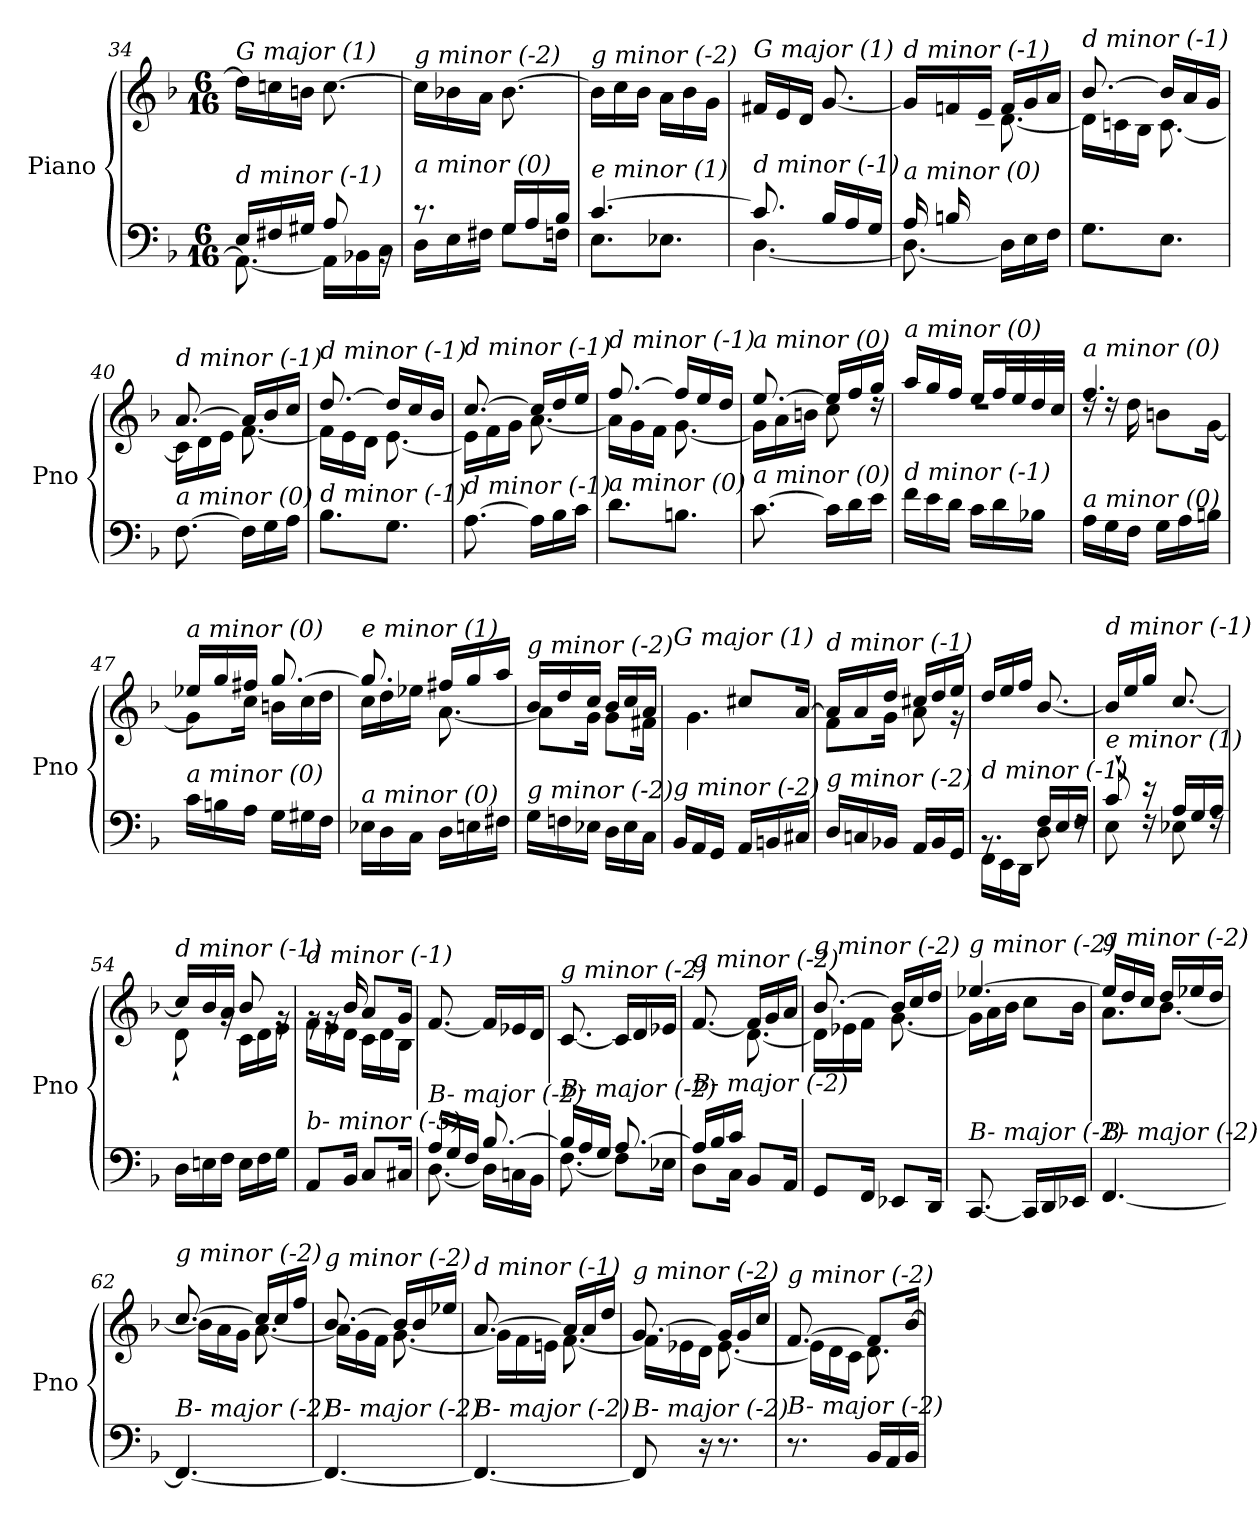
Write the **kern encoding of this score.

**kern	**kern
*part1	*part1
*staff2	*staff1
*I"Piano	*
*I'Pno	*
*clefF4	*clefG2
*k[b-]	*k[b-]
*M6/16	*M6/16
=34	=34
*^	*
!	!	!LO:TX:i:t=G major (1)
!LO:TX:i:t=d minor (-1)	!	!
16E/LL	8.AA\_	16dd\LL]
16F#X/	.	16ccn\
16G#X/JJ	.	16bn\JJ
8A/	16AA\LL]	[8.cc\
.	16BB-X\	.
16rBB	16C\JJ	.
=35	=35	=35
!	!	!LO:TX:i:t=g minor (-2)
!LO:TX:i:t=a minor (0)	!	!
8.r	16D\LL	16cc\LL]
.	16E\	16b-X\
.	16F#X\JJ	16a\JJ
16G/LL	8G\L	[8.b-\
16A/	.	.
16B-/JJ	16Fn\Jk	.
=36	=36	=36
!	!	!LO:TX:i:t=g minor (-2)
!LO:TX:i:t=e minor (1)	!	!
[4.c/	8.E\L	16b-\LL]
.	.	16cc\
.	.	16b-\JJ
.	8.E-X\J	16a\LL
.	.	16b-\
.	.	16g\JJ
=37	=37	=37
!	!	!LO:TX:i:t=G major (1)
!LO:TX:i:t=d minor (-1)	!	!
8.c/]	[4.D\	16f#X/LL
.	.	16e/
.	.	16d/JJ
16B-/LL	.	[8.g/
16A/	.	.
16G/JJ	.	.
!!LO:LB:g=z
=38	=38	=38
*	*	*^
!	!	!LO:TX:i:t=d minor (-1)	!
!LO:TX:i:t=a minor (0)	!	!	!
16A/LL	8.D\_	16g/LL]	8ryy
16Bn/	.	16fn/	.
4ryy	.	16e/JJ	16c#X\JJ
.	16D\LL]	16f/LL	[8.d\
.	16E\	16g/	.
.	16F\JJ	16a/JJ	.
=39	=39	=39	=39
!	!	!LO:TX:i:t=d minor (-1)	!
!LO:TX:i:t=a minor (0)	!	!	!
*v	*v	*	*
8.G\L	[8.b-/	16d\LL]
.	.	16cn\
.	.	16B-\JJ
8.E\J	16b-/LL]	[8.c\
.	16a/	.
.	16g/JJ	.
=40	=40	=40
!	!LO:TX:i:t=d minor (-1)	!
!LO:TX:i:t=a minor (0)	!	!
[8.F\	[8.a/	16c\LL]
.	.	16d\
.	.	16e\JJ
16F\LL]	16a/LL]	[8.f\
16G\	16b-/	.
16A\JJ	16cc/JJ	.
=41	=41	=41
!	!LO:TX:i:t=d minor (-1)	!
!LO:TX:i:t=d minor (-1)	!	!
8.B-\L	[8.dd/	16f\LL]
.	.	16e\
.	.	16d\JJ
8.G\J	16dd/LL]	[8.e\
.	16cc/	.
.	16b-/JJ	.
=42	=42	=42
!	!LO:TX:i:t=d minor (-1)	!
!LO:TX:i:t=d minor (-1)	!	!
[8.A\	[8.cc/	16e\LL]
.	.	16f\
.	.	16g\JJ
16A\LL]	16cc/LL]	[8.a\
16B-\	16dd/	.
16c\JJ	16ee/JJ	.
=43	=43	=43
!	!LO:TX:i:t=d minor (-1)	!
!LO:TX:i:t=a minor (0)	!	!
8.d\L	[8.ff/	16a\LL]
.	.	16g\
.	.	16f\JJ
8.Bn\J	16ff/LL]	[8.g\
.	16ee/	.
.	16dd/JJ	.
!!LO:LB:g=z	!!
=44	=44	=44
!	!LO:TX:i:t=a minor (0)	!
!LO:TX:i:t=a minor (0)	!	!
[8.c\	[8.ee/	16g\LL]
.	.	16a\
.	.	16bn\JJ
16c\LL]	16ee/LL]	8cc\
16d\	16ff/	.
16e\JJ	16gg/JJ	16rdd
=45	=45	=45
!	!LO:TX:i:t=a minor (0)	!
!LO:TX:i:t=d minor (-1)	!	!
16f\LL	16aa/LL	4.rdd
16e\	16gg/	.
16d\JJ	16ff/JJ	.
16c\LL	16ee/LL	.
16d\	32ff/L	.
.	32ee/	.
16B-X\JJ	32dd/	.
.	32cc/JJJ	.
=46	=46	=46
!	!LO:TX:i:t=a minor (0)	!
!LO:TX:i:t=a minor (0)	!	!
16A\LL	4.ff/	16rdd
16G\	.	16rdd
16F\JJ	.	16dd\
16G\LL	.	8bn\L
16A\	.	.
16Bn\JJ	.	[16g\Jk
=47	=47	=47
!	!LO:TX:i:t=a minor (0)	!
!LO:TX:i:t=a minor (0)	!	!
16c\LL	16ee-X/LL	8g\L]
16Bn\	16gg/	.
16A\JJ	16ff#X/JJ	16cc\Jk
16G\LL	[8.gg/	16bn\LL
16G#Xi\	.	16cc\
16F\JJ	.	16dd\JJ
=48	=48	=48
!	!LO:TX:i:t=e minor (1)	!
!LO:TX:i:t=a minor (0)	!	!
16E-X\LL	8.gg/]	16cc\LL
16D\	.	16dd\
16C\JJ	.	16ee-X\JJ
16D\LL	16ff#X/LL	[8.a\
16En\	16gg/	.
16F#X\JJ	16aa/JJ	.
!!LO:LB:g=z	!!
=49	=49	=49
!	!LO:TX:i:t=g minor (-2)	!
!LO:TX:i:t=g minor (-2)	!	!
16G\LL	16b-/LL	8a\L]
16Fn\	16dd/	.
16E-X\JJ	16cc/JJ	16g\Jk
16D\LL	16b-/LL	8g\L
16E-\	16cc/	.
16C\JJ	16a/JJ	16f#X\Jk
=50	=50	=50
!	!LO:TX:i:t=G major (1)	!
!LO:TX:i:t=g minor (-2)	!	!
16BB-/LL	8g/Lyy	4.g\
16AA/	.	.
16GG/JJ	16ee-X/Jk	.
16AA/LL	8cc#X/L	.
16BBn/	.	.
16C#X/JJ	[16a/Jk	.
=51	=51	=51
!	!LO:TX:i:t=d minor (-1)	!
!LO:TX:i:t=g minor (-2)	!	!
16D/LL	16a/LL]	8f\L
16Cn/	16a/	.
16BB-X/JJ	16dd/JJ	16g\Jk
16AA/LL	16cc#X/LL	8a\
16BB-/	16dd/	.
16GG/JJ	16ee/JJ	16r
=52	=52	=52
*^	*	*
!	!	!LO:TX:i:t=d minor (-1)	!
!LO:TX:i:t=d minor (-1)	!	!	!
*	*	*v	*v
8.rBB	16FF\LL	16dd/LL
.	16EE\	16ee/
.	16DD\JJ	16ff/JJ
16F/LL	8D\	[8.b-/
16E/	.	.
16F/JJ	16rF	.
=53	=53	=53
!	!	!LO:TX:i:t=d minor (-1)
!LO:TX:i:t=e minor (1)	!	!
8c`/	8E\	16b-/LL]
.	.	16ee/
16r	16rF	16gg/JJ
16A/LL	8E-X\	[8.cc/
16G/	.	.
16A/JJ	16rF	.
=54	=54	=54
*	*	*^
!	!	!LO:TX:i:t=d minor (-1)	!
!LO:TX:i:t=a minor (0)	!	!	!
*v	*v	*	*
16D\LL	16cc/LL]	8d`\
16En\	16b-/	.
16F\JJ	16a/JJ	16rg
16E\LL	8b-/	16c\LL
16F\	.	16d\
16G\JJ	16rg	16e\JJ
!!LO:LB:g=z	!!
=55	=55	=55
!	!LO:TX:i:t=d minor (-1)	!
!LO:TX:i:t=b- minor (-5)	!	!
8AA/L	16rg	16f\LL
.	16rg	16e\
16BB-/Jk	16b-/	16d\JJ
8C/L	8a/L	16c\LL
.	.	16d\
16C#X/Jk	16g/Jk	16B-\JJ
=56	=56	=56
*^	*	*
!	!	!LO:TX:i:t=g minor (-2)	!
!LO:TX:i:t=B- major (-2)	!	!	!
*	*	*v	*v
16A/LL	[8.D\	[8.f/
16G/	.	.
16F/JJ	.	.
[8.B-/	16D\LL]	16f/LL]
.	16Cn\	16e-X/
.	16BB-\JJ	16d/JJ
=57	=57	=57
!	!	!LO:TX:i:t=g minor (-2)
!LO:TX:i:t=B- major (-2)	!	!
16B-/LL]	[8.F\	[8.c/
16A/	.	.
16G/JJ	.	.
[8.A/	8F\L]	16c/LL]
.	.	16d/
.	16E-X\Jk	16e-X/JJ
=58	=58	=58
*	*^	*^
*	*	*	*	*^
!	!	!	!LO:TX:i:t=g minor (-2)	!	!
!LO:TX:i:t=B- major (-2)	!	!	!	!	!
8.ryy	16A/LL]	8D\L	[8.f/	8.ryy	8.ryy
.	16B-/	.	.	.	.
.	16c/JJ	16C\Jk	.	.	.
8.ryy	8BB-/L	8.ryy	16f/LL]	[8.d\	8.ryy
.	.	.	16g/	.	.
.	16AA/Jk	.	16a/JJ	.	.
*	*v	*v	*	*	*
*	*	*	*v	*v
=59	=59	=59	=59
!	!	!LO:TX:i:t=g minor (-2)	!
!LO:TX:i:t=B- major (-2)	!	!	!
*v	*v	*	*
8GG/L	[8.b-/	16d\LL]
.	.	16e-X\
16FF/Jk	.	16f\JJ
8EE-X/L	16b-/LL]	[8.g\
.	16cc/	.
16DD/Jk	16dd/JJ	.
=60	=60	=60
!	!LO:TX:i:t=g minor (-2)	!
!LO:TX:i:t=B- major (-2)	!	!
[8.CC/	[4.ee-X/	16g\LL]
.	.	16a\
.	.	16b-\JJ
16CC/LL]	.	8cc\L
16DD/	.	.
16EE-X/JJ	.	16b-\Jk
!!LO:LB:g=z	!!
=61	=61	=61
!	!LO:TX:i:t=g minor (-2)	!
!LO:TX:i:t=B- major (-2)	!	!
[4.FF/	16ee-/LL]	8.a\L
.	16dd/	.
.	16cc/JJ	.
.	16dd/LL	[8.b-\J
.	16ee-X/	.
.	16dd/JJ	.
=62	=62	=62
!	!LO:TX:i:t=g minor (-2)	!
!LO:TX:i:t=B- major (-2)	!	!
4.FF/_	[8.cc/	16b-\LL]
.	.	16a\
.	.	16g\JJ
.	16cc/LL]	[8.a\
.	16cc/	.
.	16ff/JJ	.
=63	=63	=63
!	!LO:TX:i:t=g minor (-2)	!
!LO:TX:i:t=B- major (-2)	!	!
4.FF/_	[8.b-/	16a\LL]
.	.	16g\
.	.	16f\JJ
.	16b-/LL]	[8.g\
.	16b-/	.
.	16ee-X/JJ	.
=64	=64	=64
!	!LO:TX:i:t=d minor (-1)	!
!LO:TX:i:t=B- major (-2)	!	!
4.FF/_	[8.a/	16g\LL]
.	.	16f\
.	.	16en\JJ
.	16a/LL]	[8.f\
.	16a/	.
.	16dd/JJ	.
=65	=65	=65
!	!LO:TX:i:t=g minor (-2)	!
!LO:TX:i:t=B- major (-2)	!	!
8FF/]	[8.g/	16f\LL]
.	.	16e-X\
16r	.	16d\JJ
8.r	16g/LL]	[8.e-\
.	16g/	.
.	16cc/JJ	.
=66	=66	=66
!	!LO:TX:i:t=g minor (-2)	!
!LO:TX:i:t=B- major (-2)	!	!
8.r	[8.f/	16e-\LL]
.	.	16d\
.	.	16c\JJ
16BB-/LL	8f/L]	8.d\
16AA/	.	.
16BB-/JJ	[16b-/Jk	.
*	*v	*v
=	=
*-	*-
